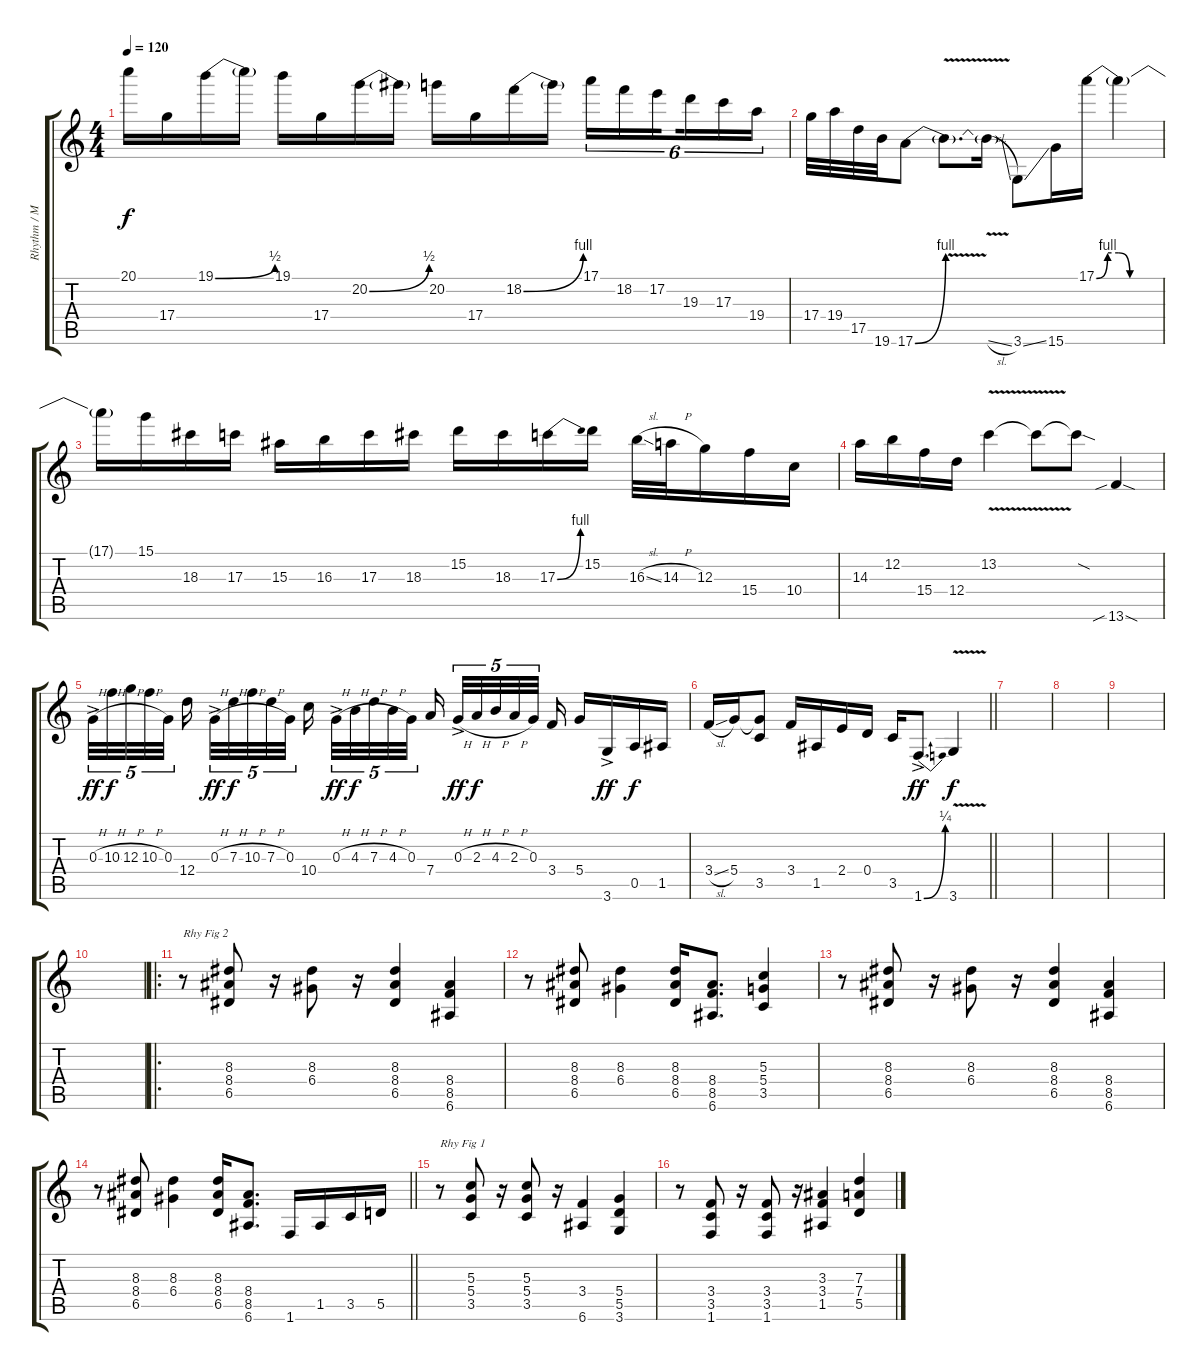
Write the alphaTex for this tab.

\track ("Rhythm / Main Solo" "Rhythm / M") {instrument overdrivenguitar}
\staff {score tabs}
\tuning (E4 B3 G3 D3 A2 E2) {hide}
\ts (4 4)
\tempo 120
\clef g2
\ks c
20.1.16{dy f} 17.4.16 19.1{be (bend 0 0 60 2)}.16 19.1{t}.16 19.1.16 17.4.16 20.2{be (bend 0 0 60 2)}.16 20.2{t}.16 20.2.16 17.4.16 18.2{be (bend 0 0 60 4)}.16 18.2{t}.16 17.1.16{tu (6 4)} 18.2.16{tu (6 4)} 17.2.16{tu (6 4) beam splitsecondary} 19.3.16{tu (6 4)} 17.3.16{tu (6 4)} 19.4.16{tu (6 4)} |
17.4.32 19.4.32 17.5.32 19.6.32 17.6{be (bend 0 0 60 4)}.8 17.6{v t}.8{d} 17.6{sl t}.16 3.6{ss}.8 15.6.16 17.1{be (custom 0 0 10 4 20 4 30 0 60 0)}.16 17.1{t}.4 |
17.1{t}.16 15.1.16 18.3.16 17.3.16 15.3.16 16.3.16 17.3.16 18.3.16 15.2.16 18.3.16 17.3{be (bend 0 0 60 4)}.16 15.2.16 16.3{sl}.32 14.3{h}.32 12.3.16 15.4.16 10.4.16 |
14.3.16 12.2.16 15.4.16 12.4.16 13.2{v}.4 13.2{t}.8 13.2{sod t}.8 13.6{sib sod}.4 |
0.3{h ac}.32{tu (5 4) dy ff} 10.3{h}.32{tu (5 4) dy f} 12.3{h}.32{tu (5 4)} 10.3{h}.32{tu (5 4)} 0.3.32{tu (5 4) beam splitsecondary} 12.4.16{beam splitsecondary} 0.3{h ac}.32{tu (5 4) dy ff} 7.3{h}.32{tu (5 4) dy f} 10.3{h}.32{tu (5 4)} 7.3{h}.32{tu (5 4)} 0.3.32{tu (5 4) beam splitsecondary} 10.4.16{beam splitsecondary} 0.3{h ac}.32{tu (5 4) dy ff} 4.3{h}.32{tu (5 4) dy f} 7.3{h}.32{tu (5 4)} 4.3{h}.32{tu (5 4)} 0.3.32{tu (5 4)} 7.4.16{beam splitsecondary} 0.3{h ac}.32{tu (5 4) dy ff} 2.3{h}.32{tu (5 4) dy f} 4.3{h}.32{tu (5 4)} 2.3{h}.32{tu (5 4)} 0.3.32{tu (5 4) beam splitsecondary} 3.4.16 5.4.16 3.6{ac}.16{dy ff} 0.5.16{dy f} 1.5.16 |
\barLineRight lightlight
3.4{sl}.16 5.4.16 (5.4{t} 3.5).8 3.4.16 1.5.16 2.4.16 0.4.16 3.5.16 1.6{be (bend 0 0 60 1) ac}.8{d dy ff} 3.6{v}.4{dy f} |
|
|
|
|
\ro
r.8{txt "Rhy Fig 2"} (8.3 8.4 6.5).8 r.16 (8.3 6.4).8 r.16 (8.3 8.4 6.5).4 (8.4 8.5 6.6).4 |
r.8 (8.3 8.4 6.5).8 (8.3 6.4).4 (8.3 8.4 6.5).16 (8.4 8.5 6.6).8{d} (5.3 5.4 3.5).4 |
r.8 (8.3 8.4 6.5).8 r.16 (8.3 6.4).8 r.16 (8.3 8.4 6.5).4 (8.4 8.5 6.6).4 |
\barLineRight lightlight
r.8 (8.3 8.4 6.5).8 (8.3 6.4).4 (8.3 8.4 6.5).16 (8.4 8.5 6.6).8{d} 1.6.16 1.5.16 3.5.16 5.5.16 |
r.8{txt "Rhy Fig 1"} (5.3 5.4 3.5).8 r.16 (5.3 5.4 3.5).8 r.16 (3.4 6.6).4 (5.4 5.5 3.6).4 |
r.8 (3.4 3.5 1.6).8 r.16 (3.4 3.5 1.6).8 r.16 (3.3 3.4 1.5).4 (7.3 7.4 5.5).4
